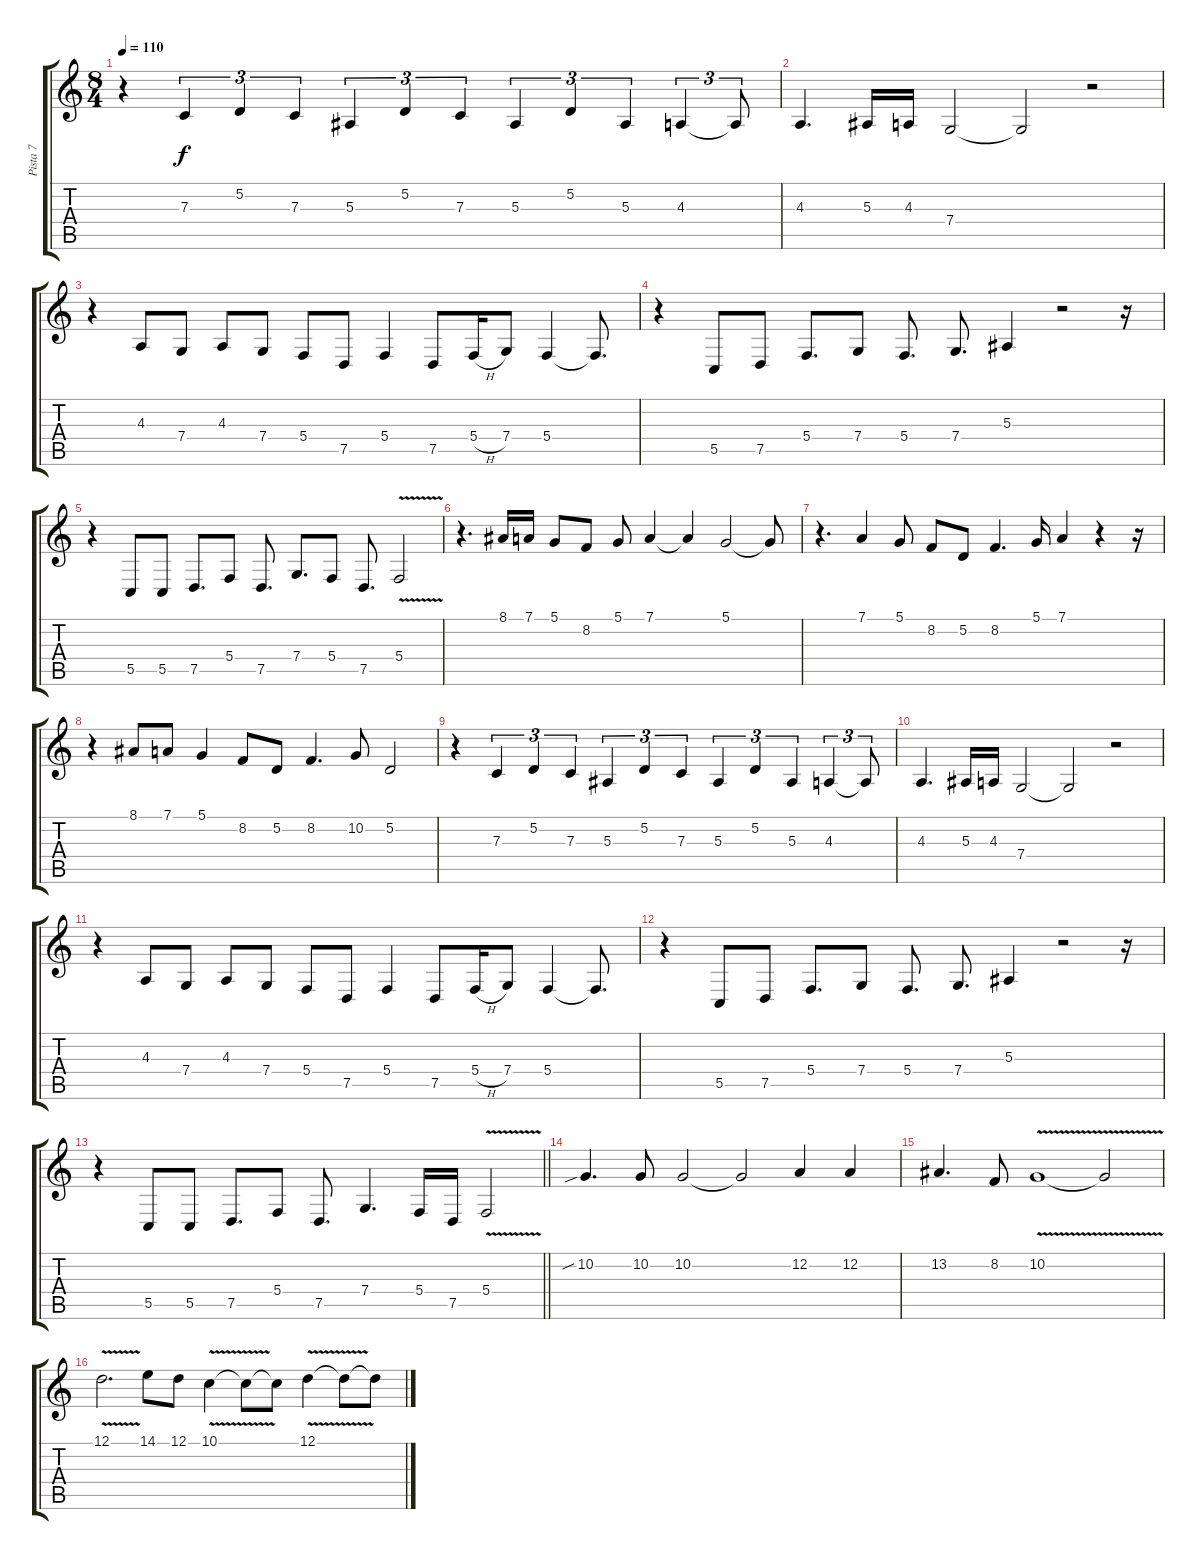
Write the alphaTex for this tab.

\track ("Pista 7" "Pista 7") {instrument choiraahs}
\staff {score tabs}
\tuning (D4 A3 F3 C3 G2 D2) {hide}
\ts (8 4)
\tempo 110
\clef g2
\ks c
r.4{dy f} 7.3.4{tu (3 2)} 5.2.4{tu (3 2)} 7.3.4{tu (3 2)} 5.3.4{tu (3 2)} 5.2.4{tu (3 2)} 7.3.4{tu (3 2)} 5.3.4{tu (3 2)} 5.2.4{tu (3 2)} 5.3.4{tu (3 2)} 4.3.4{tu (3 2)} 4.3{t}.8{tu (3 2)} |
4.3.4{d} 5.3.16 4.3.16 7.4.2 7.4{t}.2 r.2 |
r.4 4.3.8 7.4.8 4.3.8 7.4.8 5.4.8 7.5.8 5.4.4 7.5.8 5.4{h}.16 7.4.8 5.4.4 5.4{t}.8{d} |
r.4 5.5.8 7.5.8 5.4.8{d} 7.4.8 5.4.8{d} 7.4.8{d} 5.3.4 r.2 r.16 |
r.4 5.5.8 5.5.8 7.5.8{d} 5.4.8 7.5.8{d} 7.4.8{d} 5.4.8 7.5.8{d} 5.4{v}.2 |
r.4{d} 8.1.16 7.1.16 5.1.8 8.2.8 5.1.8 7.1.4 7.1{t}.4 5.1.2 5.1{t}.8 |
r.4{d} 7.1.4 5.1.8 8.2.8 5.2.8 8.2.4{d} 5.1.16 7.1.4 r.4 r.16 |
r.4 8.1.8 7.1.8 5.1.4 8.2.8 5.2.8 8.2.4{d} 10.2.8 5.2.2 |
r.4 7.3.4{tu (3 2)} 5.2.4{tu (3 2)} 7.3.4{tu (3 2)} 5.3.4{tu (3 2)} 5.2.4{tu (3 2)} 7.3.4{tu (3 2)} 5.3.4{tu (3 2)} 5.2.4{tu (3 2)} 5.3.4{tu (3 2)} 4.3.4{tu (3 2)} 4.3{t}.8{tu (3 2)} |
4.3.4{d} 5.3.16 4.3.16 7.4.2 7.4{t}.2 r.2 |
r.4 4.3.8 7.4.8 4.3.8 7.4.8 5.4.8 7.5.8 5.4.4 7.5.8 5.4{h}.16 7.4.8 5.4.4 5.4{t}.8{d} |
r.4 5.5.8 7.5.8 5.4.8{d} 7.4.8 5.4.8{d} 7.4.8{d} 5.3.4 r.2 r.16 |
\barLineRight lightlight
r.4 5.5.8 5.5.8 7.5.8{d} 5.4.8 7.5.8{d} 7.4.4{d} 5.4.16 7.5.16 5.4{v}.2 |
10.2{sib}.4{d} 10.2.8 10.2.2 10.2{t}.2 12.2.4 12.2.4 |
13.2.4{d} 8.2.8 10.2{v}.1 10.2{t}.2 |
12.1{v}.2{d} 14.1.8 12.1.8 10.1{v}.4 10.1{t}.8 10.1{t}.8 12.1{v}.4 12.1{t}.8 12.1{t}.8
